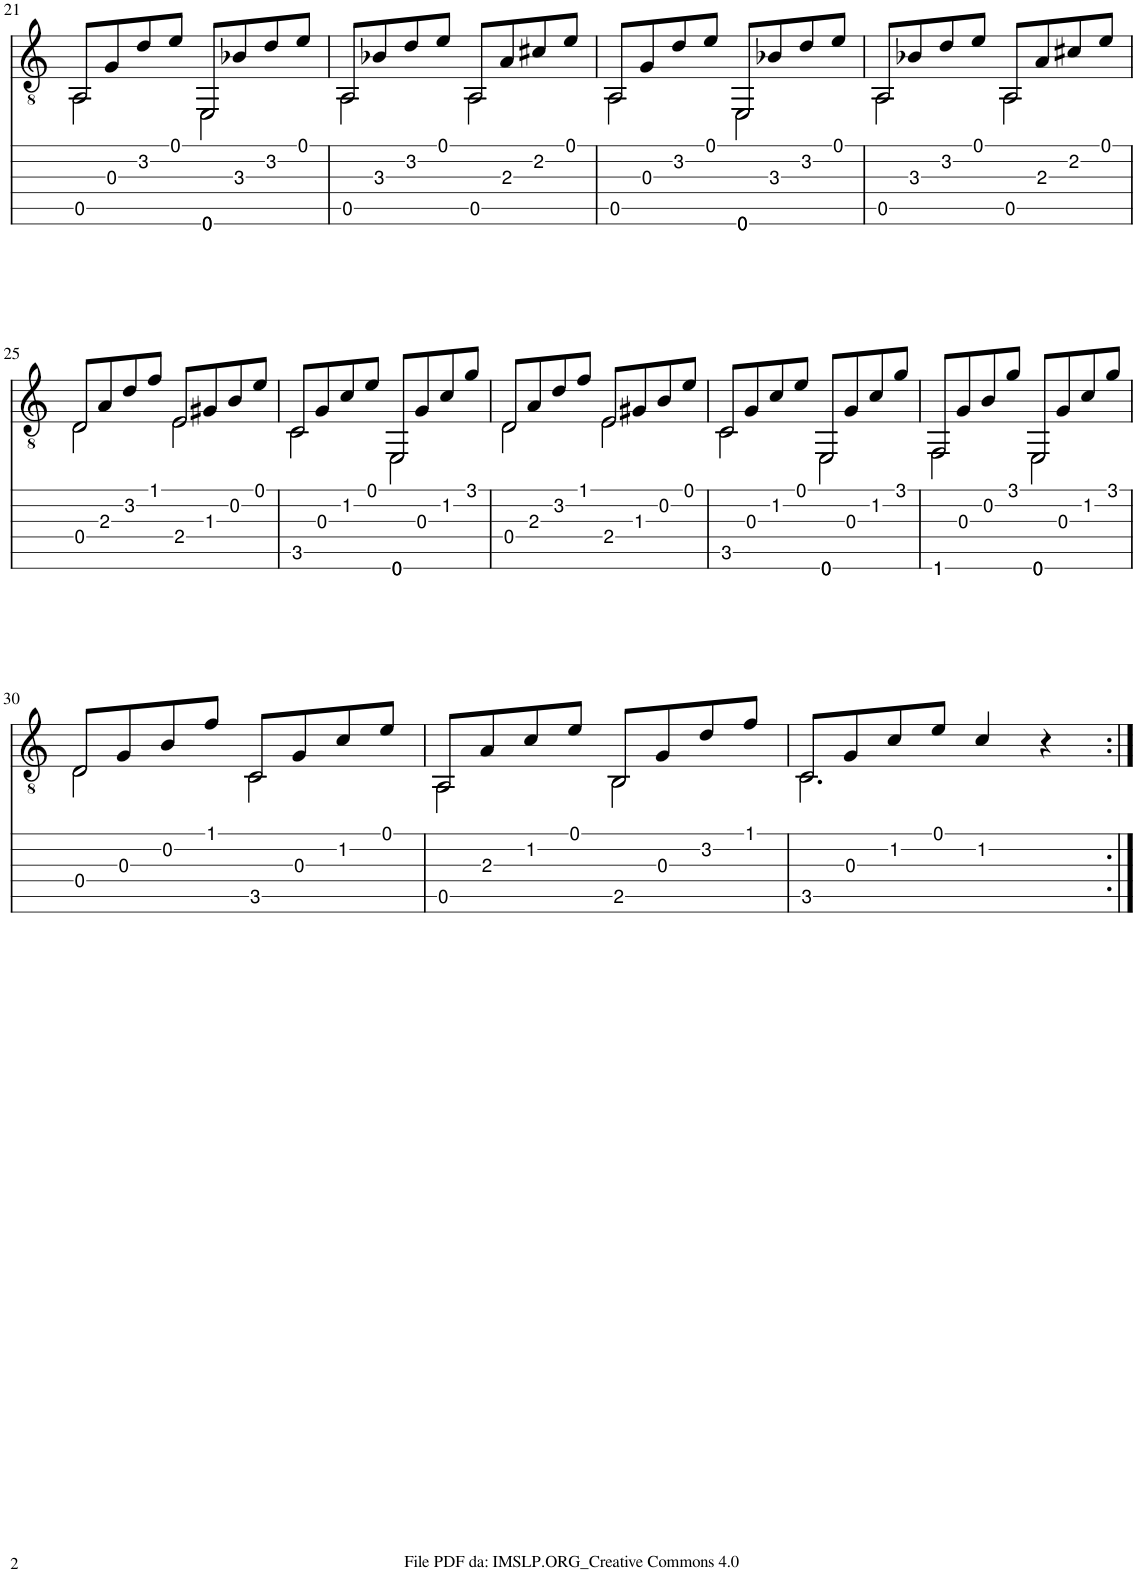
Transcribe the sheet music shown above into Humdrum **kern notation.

**kern	**kern
*part1	*part1
*staff2	*staff1
*I"Guitar	*
*I'Guit.	*
!!LO:PB:g=z
*	*clefGv2
*k[]	*k[]
*M4/4	*M4/4
*met(c)	*met(c)
=21	=21
*^	*
!	!	!LO:N:head=open
*	*	*^
8AAL	2AA	8AA/L	2AA\
8GJ	.	8G/	.
8dL	.	8d/	.
8eJ	.	8e/J	.
!	!	!LO:N:head=open	!
8EEL	2EE	8EE/L	2EE\
8B-J	.	8B-X/	.
8dL	.	8d/	.
8eJ	.	8e/J	.
=22	=22	=22	=22
!	!	!LO:N:head=open	!
8AAL	2AA	8AA/L	2AA\
8B-J	.	8B-X/	.
8dL	.	8d/	.
8eJ	.	8e/J	.
!	!	!LO:N:head=open	!
8AAL	2AA	8AA/L	2AA\
8AJ	.	8A/	.
8c#L	.	8c#X/	.
8eJ	.	8e/J	.
=23	=23	=23	=23
!	!	!LO:N:head=open	!
8AAL	2AA	8AA/L	2AA\
8GJ	.	8G/	.
8dL	.	8d/	.
8eJ	.	8e/J	.
!	!	!LO:N:head=open	!
8EEL	2EE	8EE/L	2EE\
8B-J	.	8B-X/	.
8dL	.	8d/	.
8eJ	.	8e/J	.
=24	=24	=24	=24
!	!	!LO:N:head=open	!
8AAL	2AA	8AA/L	2AA\
8B-J	.	8B-X/	.
8dL	.	8d/	.
8eJ	.	8e/J	.
!	!	!LO:N:head=open	!
8AAL	2AA	8AA/L	2AA\
8AJ	.	8A/	.
8c#L	.	8c#X/	.
8eJ	.	8e/J	.
!!LO:LB:g=z	!!
=25	=25	=25	=25
!	!	!LO:N:head=open	!
8DL	2D	8D/L	2D\
8AJ	.	8A/	.
8dL	.	8d/	.
8fJ	.	8f/J	.
!	!	!LO:N:head=open	!
8EL	2E	8E/L	2E\
8G#J	.	8G#X/	.
8BL	.	8B/	.
8eJ	.	8e/J	.
=26	=26	=26	=26
!	!	!LO:N:head=open	!
8CL	2C	8C/L	2C\
8GJ	.	8G/	.
8cL	.	8c/	.
8eJ	.	8e/J	.
!	!	!LO:N:head=open	!
8EEL	2EE	8EE/L	2EE\
8GJ	.	8G/	.
8cL	.	8c/	.
8gJ	.	8g/J	.
=27	=27	=27	=27
!	!	!LO:N:head=open	!
8DL	2D	8D/L	2D\
8AJ	.	8A/	.
8dL	.	8d/	.
8fJ	.	8f/J	.
!	!	!LO:N:head=open	!
8EL	2E	8E/L	2E\
8G#J	.	8G#X/	.
8BL	.	8B/	.
8eJ	.	8e/J	.
=28	=28	=28	=28
!	!	!LO:N:head=open	!
8CL	2C	8C/L	2C\
8GJ	.	8G/	.
8cL	.	8c/	.
8eJ	.	8e/J	.
!	!	!LO:N:head=open	!
8EEL	2EE	8EE/L	2EE\
8GJ	.	8G/	.
8cL	.	8c/	.
8gJ	.	8g/J	.
=29	=29	=29	=29
!	!	!LO:N:head=open	!
8FFL	2FF	8FF/L	2FF\
8GJ	.	8G/	.
8BL	.	8B/	.
8gJ	.	8g/J	.
!	!	!LO:N:head=open	!
8EEL	2EE	8EE/L	2EE\
8GJ	.	8G/	.
8cL	.	8c/	.
8gJ	.	8g/J	.
!!LO:LB:g=z	!!
=30	=30	=30	=30
!	!	!LO:N:head=open	!
8DL	2D	8D/L	2D\
8GJ	.	8G/	.
8BL	.	8B/	.
8fJ	.	8f/J	.
!	!	!LO:N:head=open	!
8CL	2C	8C/L	2C\
8GJ	.	8G/	.
8cL	.	8c/	.
8eJ	.	8e/J	.
=31	=31	=31	=31
!	!	!LO:N:head=open	!
8AAL	2AA	8AA/L	2AA\
8AJ	.	8A/	.
8cL	.	8c/	.
8eJ	.	8e/J	.
!	!	!LO:N:head=open	!
8BBL	2BB	8BB/L	2BB\
8GJ	.	8G/	.
8dL	.	8d/	.
8fJ	.	8f/J	.
=32	=32	=32	=32
!	!	!LO:N:head=open	!
8CL	2.C	8C/L	2.C\
8GJ	.	8G/	.
8cL	.	8c/	.
8eJ	.	8e/J	.
4c	.	4c/	.
4r	4ryy	4r	4ryy
*v	*v	*	*
*	*v	*v
=:|!	=:|!
*-	*-
